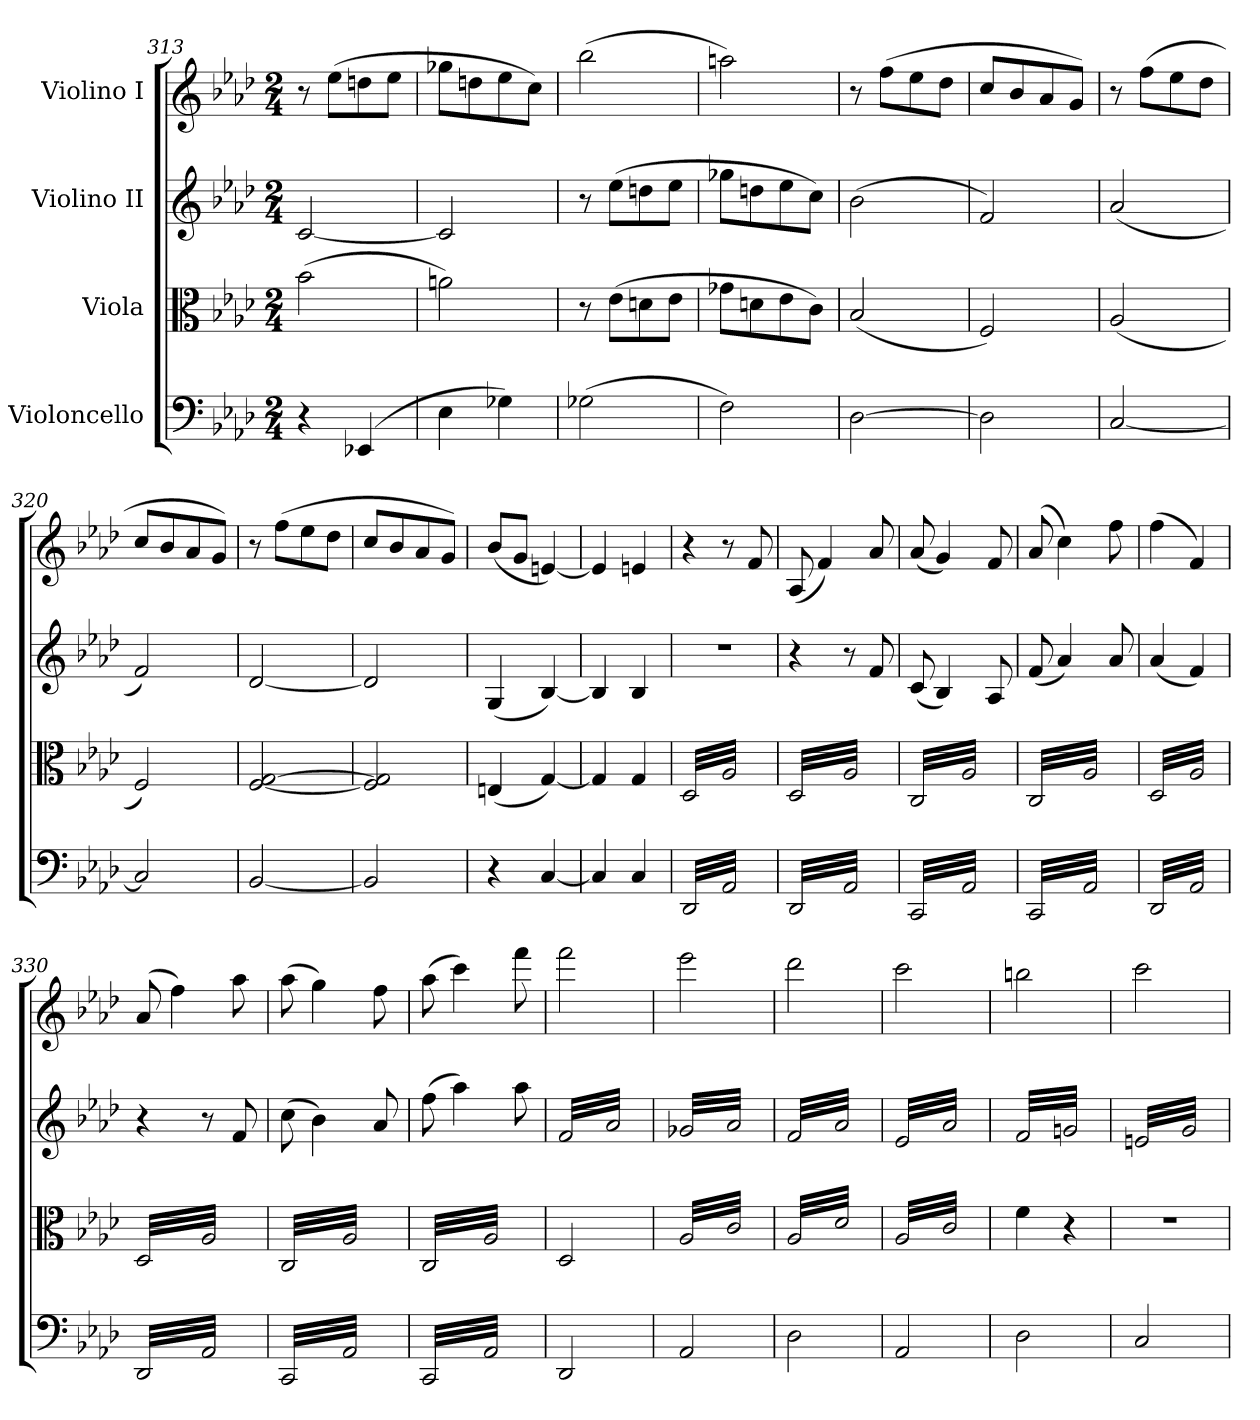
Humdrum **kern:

**kern	**kern	**kern	**kern
*part4	*part3	*part2	*part1
*staff4	*staff3	*staff2	*staff1
*I"Violoncello	*I"Viola	*I"Violino II	*I"Violino I
*clefF4	*clefC3	*clefG2	*clefG2
*k[b-e-a-d-]	*k[b-e-a-d-]	*k[b-e-a-d-]	*k[b-e-a-d-]
*M2/4	*M2/4	*M2/4	*M2/4
=313	=313	=313	=313
4r	(2b-\	[2c/	8r
.	.	.	(8ee-\L
(>4EE-X/	.	.	8ddn\
.	.	.	8ee-\J
=314	=314	=314	=314
4E-\	2an\)	2c/]	8gg-X\L
.	.	.	8ddn\
4G-X\)	.	.	8ee-\
.	.	.	8cc\J)
=315	=315	=315	=315
(2G-X\	8r	8r	(2bb-\
.	(8e-\L	(8ee-\L	.
.	8dn\	8ddn\	.
.	8e-\J	8ee-\J	.
!!LO:LB:g=z
=316	=316	=316	=316
2F\)	8g-X\L	8gg-X\L	2aan\)
.	8dn\	8ddn\	.
.	8e-\	8ee-\	.
.	8c\J)	8cc\J)	.
=317	=317	=317	=317
[2D-\	(2B-/	(2b-\	8r
.	.	.	(8ff\L
.	.	.	8ee-\
.	.	.	8dd-\J
=318	=318	=318	=318
2D-\]	2F/)	2f/)	8cc/L
.	.	.	8b-/
.	.	.	8a-/
.	.	.	8g/J)
=319	=319	=319	=319
[2C/	(2A-/	(2a-/	8r
.	.	.	(8ff\L
.	.	.	8ee-\
.	.	.	8dd-\J
=320	=320	=320	=320
2C/]	2F/)	2f/)	8cc/L
.	.	.	8b-/
.	.	.	8a-/
.	.	.	8g/J)
=321	=321	=321	=321
[2BB-/	[2F/ [2G/	[2d-/	8r
.	.	.	(8ff\L
.	.	.	8ee-\
.	.	.	8dd-\J
=322	=322	=322	=322
2BB-/]	2F/] 2G/]	2d-/]	8cc/L
.	.	.	8b-/
.	.	.	8a-/
.	.	.	8g/J)
=323	=323	=323	=323
4r	(4En/	(4G/	(8b-/L
.	.	.	8g/J
[4C/	[4G/)	[4B-/)	[4en/)
=324	=324	=324	=324
4C/]	4G/]	4B-/]	4e/]
4C/	4G/	4B-/	4en/
=325	=325	=325	=325
*tremolo	*	*	*
*	*tremolo	*	*
(32DD-/LLL	(32D-/LLL	2r	4r
32AA-/)	32A-/)	.	.
32DD-/	32D-/	.	.
32AA-/)	32A-/)	.	.
32DD-/	32D-/	.	.
32AA-/)	32A-/)	.	.
32DD-/	32D-/	.	.
32AA-/)	32A-/)	.	.
32DD-/	32D-/	.	8r
32AA-/)	32A-/)	.	.
32DD-/	32D-/	.	.
32AA-/)	32A-/)	.	.
32DD-/	32D-/	.	8f/
32AA-/)	32A-/)	.	.
32DD-/	32D-/	.	.
32AA-/)JJJ	32A-/)JJJ	.	.
=326	=326	=326	=326
(32DD-/LLL	(32D-/LLL	4r	(8A-/
32AA-/)	32A-/)	.	.
32DD-/	32D-/	.	.
32AA-/)	32A-/)	.	.
32DD-/	32D-/	.	4f/)
32AA-/)	32A-/)	.	.
32DD-/	32D-/	.	.
32AA-/)	32A-/)	.	.
32DD-/	32D-/	8r	.
32AA-/)	32A-/)	.	.
32DD-/	32D-/	.	.
32AA-/)	32A-/)	.	.
32DD-/	32D-/	8f/	8a-/
32AA-/)	32A-/)	.	.
32DD-/	32D-/	.	.
32AA-/)JJJ	32A-/)JJJ	.	.
=327	=327	=327	=327
(32CC/LLL	(32C/LLL	(8c/	(8a-/
32AA-/)	32A-/)	.	.
32CC/	32C/	.	.
32AA-/)	32A-/)	.	.
32CC/	32C/	4B-/)	4g/)
32AA-/)	32A-/)	.	.
32CC/	32C/	.	.
32AA-/)	32A-/)	.	.
32CC/	32C/	.	.
32AA-/)	32A-/)	.	.
32CC/	32C/	.	.
32AA-/)	32A-/)	.	.
32CC/	32C/	8A-/	8f/
32AA-/)	32A-/)	.	.
32CC/	32C/	.	.
32AA-/)JJJ	32A-/)JJJ	.	.
=328	=328	=328	=328
(32CC/LLL	(32C/LLL	(8f/	(8a-/
32AA-/)	32A-/)	.	.
32CC/	32C/	.	.
32AA-/)	32A-/)	.	.
32CC/	32C/	4a-/)	4cc\)
32AA-/)	32A-/)	.	.
32CC/	32C/	.	.
32AA-/)	32A-/)	.	.
32CC/	32C/	.	.
32AA-/)	32A-/)	.	.
32CC/	32C/	.	.
32AA-/)	32A-/)	.	.
32CC/	32C/	8a-/	8ff\
32AA-/)	32A-/)	.	.
32CC/	32C/	.	.
32AA-/)JJJ	32A-/)JJJ	.	.
!!LO:PB:g=z
=329	=329	=329	=329
(32DD-/LLL	(32D-/LLL	(4a-/	(4ff\
32AA-/)	32A-/)	.	.
32DD-/	32D-/	.	.
32AA-/)	32A-/)	.	.
32DD-/	32D-/	.	.
32AA-/)	32A-/)	.	.
32DD-/	32D-/	.	.
32AA-/)	32A-/)	.	.
32DD-/	32D-/	4f/)	4f/)
32AA-/)	32A-/)	.	.
32DD-/	32D-/	.	.
32AA-/)	32A-/)	.	.
32DD-/	32D-/	.	.
32AA-/)	32A-/)	.	.
32DD-/	32D-/	.	.
32AA-/)JJJ	32A-/)JJJ	.	.
=330	=330	=330	=330
(32DD-/LLL	(32D-/LLL	4r	(8a-/
32AA-/)	32A-/)	.	.
32DD-/	32D-/	.	.
32AA-/)	32A-/)	.	.
32DD-/	32D-/	.	4ff\)
32AA-/)	32A-/)	.	.
32DD-/	32D-/	.	.
32AA-/)	32A-/)	.	.
32DD-/	32D-/	8r	.
32AA-/)	32A-/)	.	.
32DD-/	32D-/	.	.
32AA-/)	32A-/)	.	.
32DD-/	32D-/	8f/	8aa-\
32AA-/)	32A-/)	.	.
32DD-/	32D-/	.	.
32AA-/)JJJ	32A-/)JJJ	.	.
=331	=331	=331	=331
(32CC/LLL	(32C/LLL	(8cc\	(8aa-\
32AA-/)	32A-/)	.	.
32CC/	32C/	.	.
32AA-/)	32A-/)	.	.
32CC/	32C/	4b-\)	4gg\)
32AA-/)	32A-/)	.	.
32CC/	32C/	.	.
32AA-/)	32A-/)	.	.
32CC/	32C/	.	.
32AA-/)	32A-/)	.	.
32CC/	32C/	.	.
32AA-/)	32A-/)	.	.
32CC/	32C/	8a-/	8ff\
32AA-/)	32A-/)	.	.
32CC/	32C/	.	.
32AA-/)JJJ	32A-/)JJJ	.	.
=332	=332	=332	=332
(32CC/LLL	(32C/LLL	(8ff\	(8aa-\
32AA-/)	32A-/)	.	.
32CC/	32C/	.	.
32AA-/)	32A-/)	.	.
32CC/	32C/	4aa-\)	4ccc\)
32AA-/)	32A-/)	.	.
32CC/	32C/	.	.
32AA-/)	32A-/)	.	.
32CC/	32C/	.	.
32AA-/)	32A-/)	.	.
32CC/	32C/	.	.
32AA-/)	32A-/)	.	.
32CC/	32C/	8aa-\	8fff\
32AA-/)	32A-/)	.	.
32CC/	32C/	.	.
32AA-/)JJJ	32A-/)JJJ	.	.
*	*Xtremolo	*	*
*Xtremolo	*	*	*
=333	=333	=333	=333
*	*	*tremolo	*
2DD-/	2D-/	(32f/LLL	2fff\
.	.	32a-/)	.
.	.	32f/	.
.	.	32a-/)	.
.	.	32f/	.
.	.	32a-/)	.
.	.	32f/	.
.	.	32a-/)	.
.	.	32f/	.
.	.	32a-/)	.
.	.	32f/	.
.	.	32a-/)	.
.	.	32f/	.
.	.	32a-/)	.
.	.	32f/	.
.	.	32a-/)JJJ	.
=334	=334	=334	=334
*	*tremolo	*	*
2AA-/	(32A-/LLL	(32g-X/LLL	2eee-\
.	32c/)	32a-/)	.
.	32A-/	32g-X/	.
.	32c/)	32a-/)	.
.	32A-/	32g-X/	.
.	32c/)	32a-/)	.
.	32A-/	32g-X/	.
.	32c/)	32a-/)	.
.	32A-/	32g-X/	.
.	32c/)	32a-/)	.
.	32A-/	32g-X/	.
.	32c/)	32a-/)	.
.	32A-/	32g-X/	.
.	32c/)	32a-/)	.
.	32A-/	32g-X/	.
.	32c/)JJJ	32a-/)JJJ	.
=335	=335	=335	=335
2D-\	(32A-/LLL	(32f/LLL	2ddd-\
.	32d-/)	32a-/)	.
.	32A-/	32f/	.
.	32d-/)	32a-/)	.
.	32A-/	32f/	.
.	32d-/)	32a-/)	.
.	32A-/	32f/	.
.	32d-/)	32a-/)	.
.	32A-/	32f/	.
.	32d-/)	32a-/)	.
.	32A-/	32f/	.
.	32d-/)	32a-/)	.
.	32A-/	32f/	.
.	32d-/)	32a-/)	.
.	32A-/	32f/	.
.	32d-/)JJJ	32a-/)JJJ	.
=336	=336	=336	=336
2AA-/	(32A-/LLL	(32e-/LLL	2ccc\
.	32c/)	32a-/)	.
.	32A-/	32e-/	.
.	32c/)	32a-/)	.
.	32A-/	32e-/	.
.	32c/)	32a-/)	.
.	32A-/	32e-/	.
.	32c/)	32a-/)	.
.	32A-/	32e-/	.
.	32c/)	32a-/)	.
.	32A-/	32e-/	.
.	32c/)	32a-/)	.
.	32A-/	32e-/	.
.	32c/)	32a-/)	.
.	32A-/	32e-/	.
.	32c/)JJJ	32a-/)JJJ	.
*	*Xtremolo	*	*
=337	=337	=337	=337
2D-\	4f\	(32f/LLL	2bbn\
.	.	32gn/)	.
.	.	32f/	.
.	.	32gn/)	.
.	.	32f/	.
.	.	32gn/)	.
.	.	32f/	.
.	.	32gn/)	.
.	4r	32f/	.
.	.	32gn/)	.
.	.	32f/	.
.	.	32gn/)	.
.	.	32f/	.
.	.	32gn/)	.
.	.	32f/	.
.	.	32gn/)JJJ	.
=338	=338	=338	=338
2C/	2r	(32en/LLL	2ccc\
.	.	32g/)	.
.	.	32en/	.
.	.	32g/)	.
.	.	32en/	.
.	.	32g/)	.
.	.	32en/	.
.	.	32g/)	.
.	.	32en/	.
.	.	32g/)	.
.	.	32en/	.
.	.	32g/)	.
.	.	32en/	.
.	.	32g/)	.
.	.	32en/	.
.	.	32g/)JJJ	.
*	*	*Xtremolo	*
.	.	.	.
.	.	.	.
.	.	.	.
.	.	.	.
.	.	.	.
.	.	.	.
.	.	.	.
.	.	.	.
=	=	=	=
*-	*-	*-	*-
